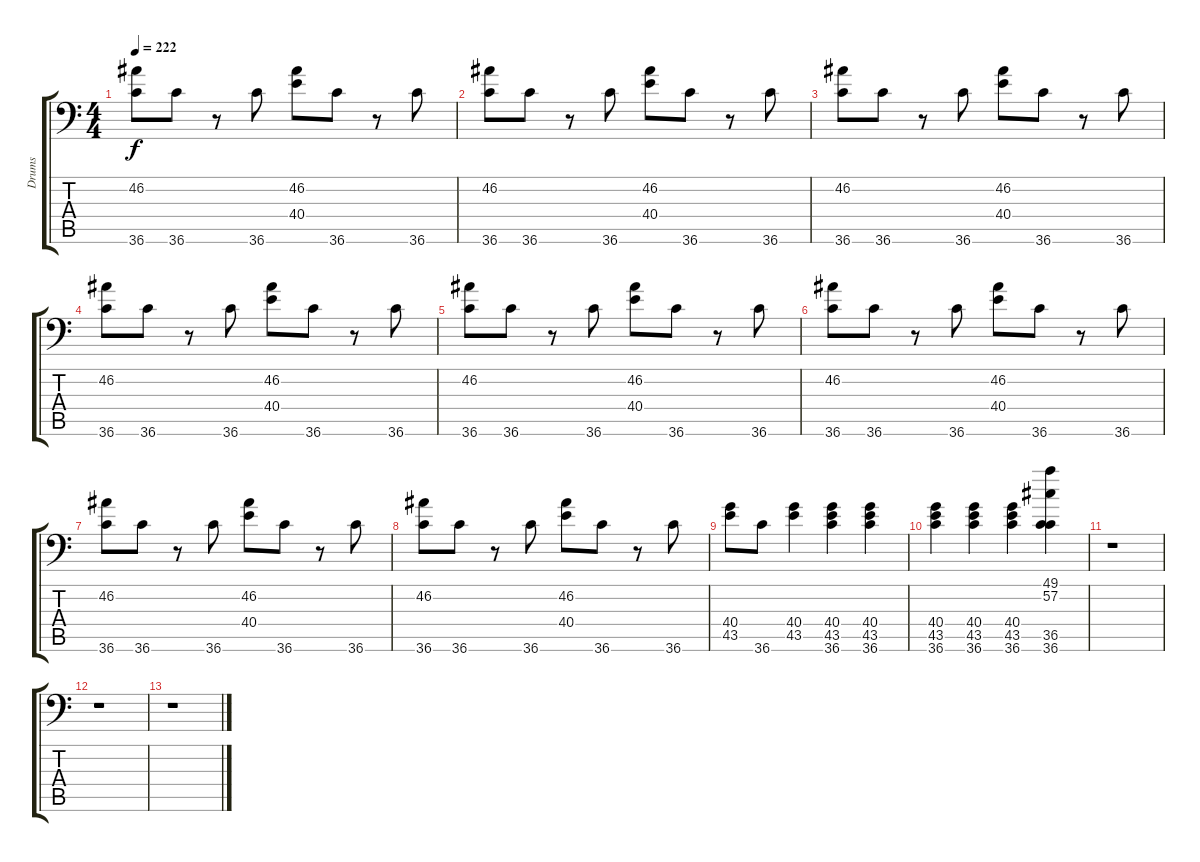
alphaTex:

\track ("Drums" "Drums") {instrument acousticgrandpiano}
\staff {score tabs}
\tuning (C-1 C-1 C-1 C-1 C-1 C-1) {hide}
\ts (4 4)
\tempo 222
\clef f4
\ks c
(46.2 36.6).8{dy f} 36.6.8 r.8 36.6.8 (46.2 40.4).8 36.6.8 r.8 36.6.8 |
(46.2 36.6).8 36.6.8 r.8 36.6.8 (46.2 40.4).8 36.6.8 r.8 36.6.8 |
(46.2 36.6).8 36.6.8 r.8 36.6.8 (46.2 40.4).8 36.6.8 r.8 36.6.8 |
(46.2 36.6).8 36.6.8 r.8 36.6.8 (46.2 40.4).8 36.6.8 r.8 36.6.8 |
(46.2 36.6).8 36.6.8 r.8 36.6.8 (46.2 40.4).8 36.6.8 r.8 36.6.8 |
(46.2 36.6).8 36.6.8 r.8 36.6.8 (46.2 40.4).8 36.6.8 r.8 36.6.8 |
(46.2 36.6).8 36.6.8 r.8 36.6.8 (46.2 40.4).8 36.6.8 r.8 36.6.8 |
(46.2 36.6).8 36.6.8 r.8 36.6.8 (46.2 40.4).8 36.6.8 r.8 36.6.8 |
(40.4 43.5).8 36.6.8 (40.4 43.5).4 (40.4 43.5 36.6).4 (40.4 43.5 36.6).4 |
(40.4 43.5 36.6).4 (40.4 43.5 36.6).4 (40.4 43.5 36.6).4 (49.1 57.2 36.5 36.6).4 |
r.1 |
r.1 |
r.1
